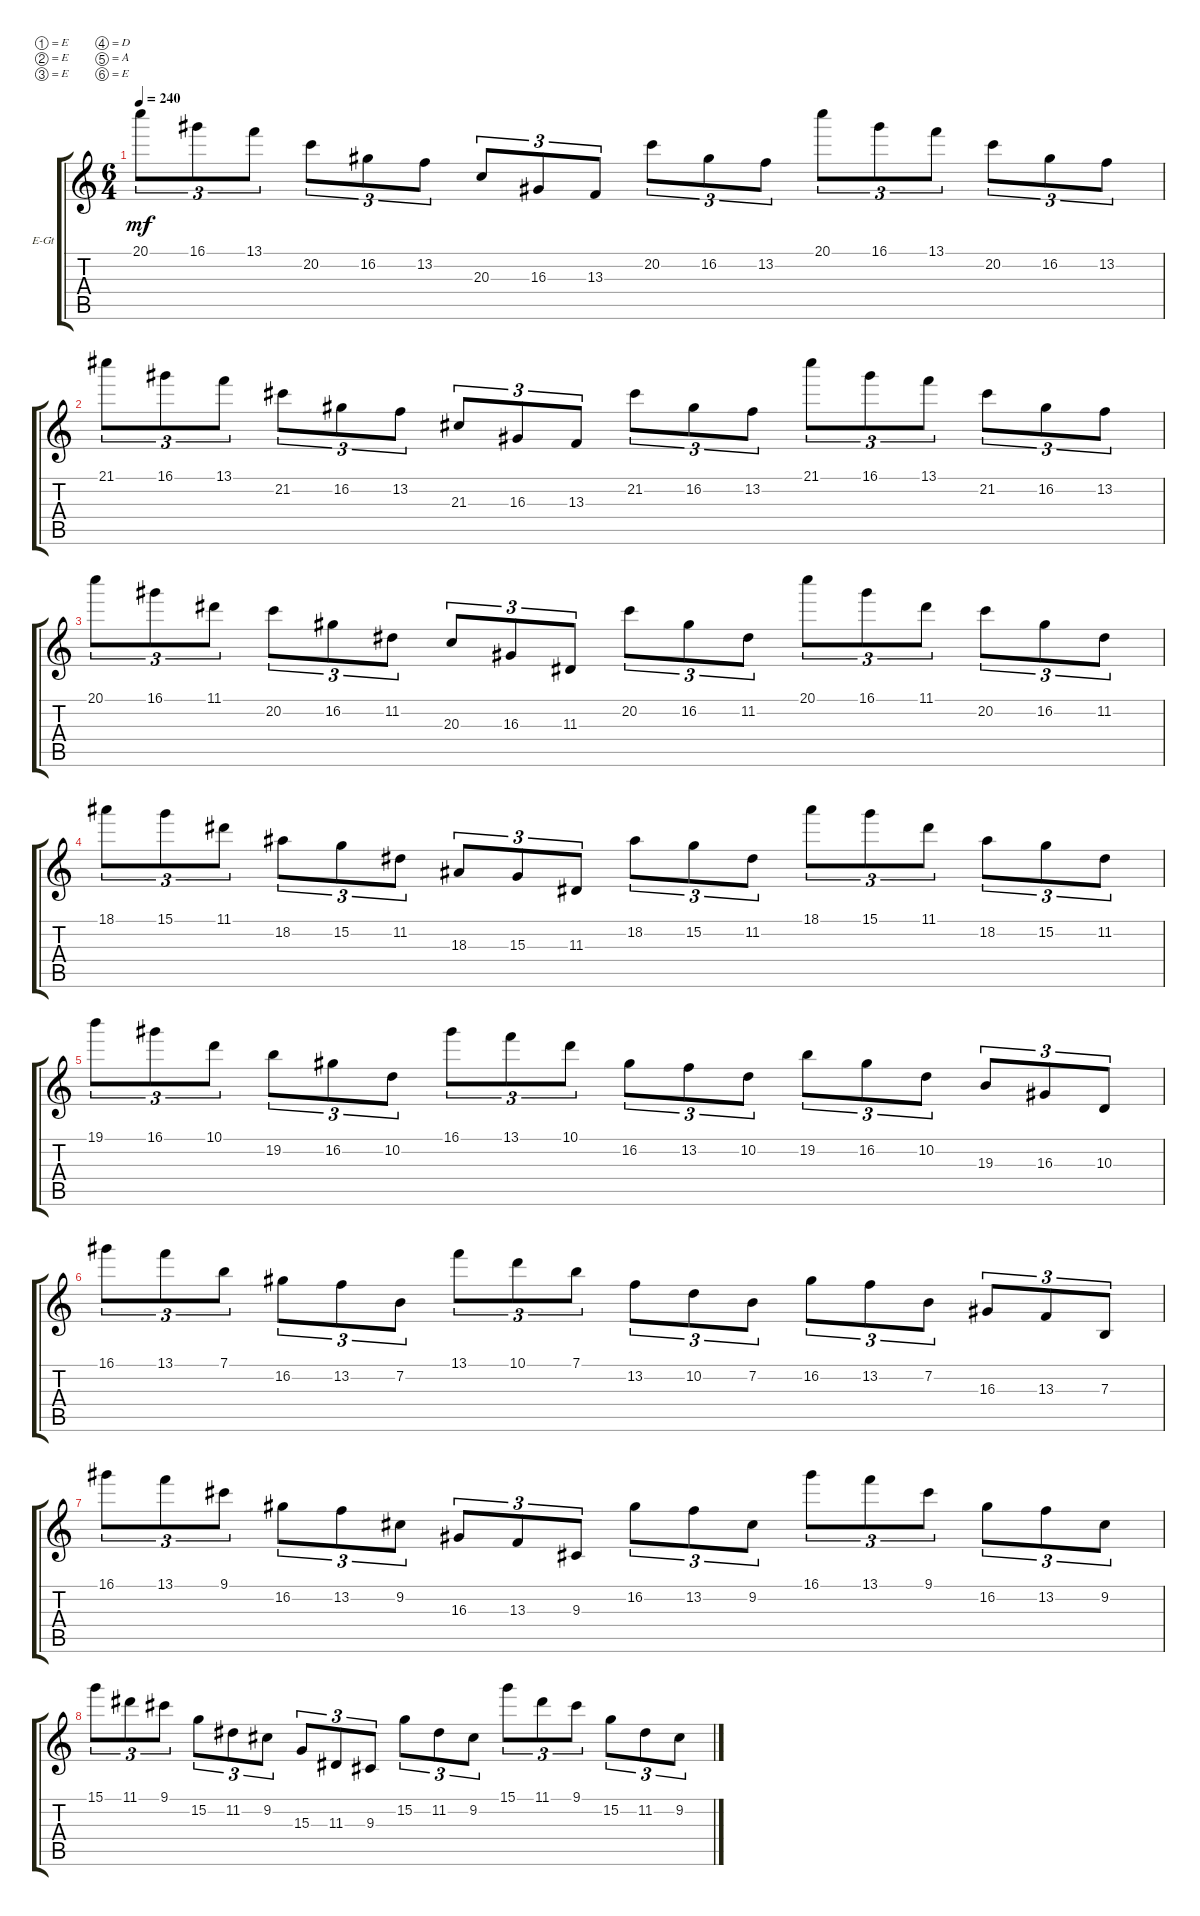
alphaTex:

\defaultSystemsLayout 4
\bracketExtendMode groupsimilarinstruments
\firstSystemTrackNameOrientation horizontal
\otherSystemsTrackNameOrientation horizontal
\track ("Electric Guitar" "E-Gt") {instrument distortionguitar}
\staff {score tabs}
\tuning (E4 E3 E2 D3 A2 E2)
\ts (6 4)
\tempo 240
\clef g2
\ks c
20.1.8{tu (3 2) dy mf} 16.1.8{tu (3 2)} 13.1.8{tu (3 2)} 20.2.8{tu (3 2)} 16.2.8{tu (3 2)} 13.2.8{tu (3 2)} 20.3.8{tu (3 2)} 16.3.8{tu (3 2)} 13.3.8{tu (3 2)} 20.2.8{tu (3 2)} 16.2.8{tu (3 2)} 13.2.8{tu (3 2)} 20.1.8{tu (3 2)} 16.1.8{tu (3 2)} 13.1.8{tu (3 2)} 20.2.8{tu (3 2)} 16.2.8{tu (3 2)} 13.2.8{tu (3 2)} |
21.1.8{tu (3 2)} 16.1.8{tu (3 2)} 13.1.8{tu (3 2)} 21.2.8{tu (3 2)} 16.2.8{tu (3 2)} 13.2.8{tu (3 2)} 21.3.8{tu (3 2)} 16.3.8{tu (3 2)} 13.3.8{tu (3 2)} 21.2.8{tu (3 2)} 16.2.8{tu (3 2)} 13.2.8{tu (3 2)} 21.1.8{tu (3 2)} 16.1.8{tu (3 2)} 13.1.8{tu (3 2)} 21.2.8{tu (3 2)} 16.2.8{tu (3 2)} 13.2.8{tu (3 2)} |
20.1.8{tu (3 2)} 16.1.8{tu (3 2)} 11.1.8{tu (3 2)} 20.2.8{tu (3 2)} 16.2.8{tu (3 2)} 11.2.8{tu (3 2)} 20.3.8{tu (3 2)} 16.3.8{tu (3 2)} 11.3.8{tu (3 2)} 20.2.8{tu (3 2)} 16.2.8{tu (3 2)} 11.2.8{tu (3 2)} 20.1.8{tu (3 2)} 16.1.8{tu (3 2)} 11.1.8{tu (3 2)} 20.2.8{tu (3 2)} 16.2.8{tu (3 2)} 11.2.8{tu (3 2)} |
18.1.8{tu (3 2)} 15.1.8{tu (3 2)} 11.1.8{tu (3 2)} 18.2.8{tu (3 2)} 15.2.8{tu (3 2)} 11.2.8{tu (3 2)} 18.3.8{tu (3 2)} 15.3.8{tu (3 2)} 11.3.8{tu (3 2)} 18.2.8{tu (3 2)} 15.2.8{tu (3 2)} 11.2.8{tu (3 2)} 18.1.8{tu (3 2)} 15.1.8{tu (3 2)} 11.1.8{tu (3 2)} 18.2.8{tu (3 2)} 15.2.8{tu (3 2)} 11.2.8{tu (3 2)} |
19.1.8{tu (3 2)} 16.1.8{tu (3 2)} 10.1.8{tu (3 2)} 19.2.8{tu (3 2)} 16.2.8{tu (3 2)} 10.2.8{tu (3 2)} 16.1.8{tu (3 2)} 13.1.8{tu (3 2)} 10.1.8{tu (3 2)} 16.2.8{tu (3 2)} 13.2.8{tu (3 2)} 10.2.8{tu (3 2)} 19.2.8{tu (3 2)} 16.2.8{tu (3 2)} 10.2.8{tu (3 2)} 19.3.8{tu (3 2)} 16.3.8{tu (3 2)} 10.3.8{tu (3 2)} |
16.1.8{tu (3 2)} 13.1.8{tu (3 2)} 7.1.8{tu (3 2)} 16.2.8{tu (3 2)} 13.2.8{tu (3 2)} 7.2.8{tu (3 2)} 13.1.8{tu (3 2)} 10.1.8{tu (3 2)} 7.1.8{tu (3 2)} 13.2.8{tu (3 2)} 10.2.8{tu (3 2)} 7.2.8{tu (3 2)} 16.2.8{tu (3 2)} 13.2.8{tu (3 2)} 7.2.8{tu (3 2)} 16.3.8{tu (3 2)} 13.3.8{tu (3 2)} 7.3.8{tu (3 2)} |
16.1.8{tu (3 2)} 13.1.8{tu (3 2)} 9.1.8{tu (3 2)} 16.2.8{tu (3 2)} 13.2.8{tu (3 2)} 9.2.8{tu (3 2)} 16.3.8{tu (3 2)} 13.3.8{tu (3 2)} 9.3.8{tu (3 2)} 16.2.8{tu (3 2)} 13.2.8{tu (3 2)} 9.2.8{tu (3 2)} 16.1.8{tu (3 2)} 13.1.8{tu (3 2)} 9.1.8{tu (3 2)} 16.2.8{tu (3 2)} 13.2.8{tu (3 2)} 9.2.8{tu (3 2)} |
15.1.8{tu (3 2)} 11.1.8{tu (3 2)} 9.1.8{tu (3 2)} 15.2.8{tu (3 2)} 11.2.8{tu (3 2)} 9.2.8{tu (3 2)} 15.3.8{tu (3 2)} 11.3.8{tu (3 2)} 9.3.8{tu (3 2)} 15.2.8{tu (3 2)} 11.2.8{tu (3 2)} 9.2.8{tu (3 2)} 15.1.8{tu (3 2)} 11.1.8{tu (3 2)} 9.1.8{tu (3 2)} 15.2.8{tu (3 2)} 11.2.8{tu (3 2)} 9.2.8{tu (3 2)}
